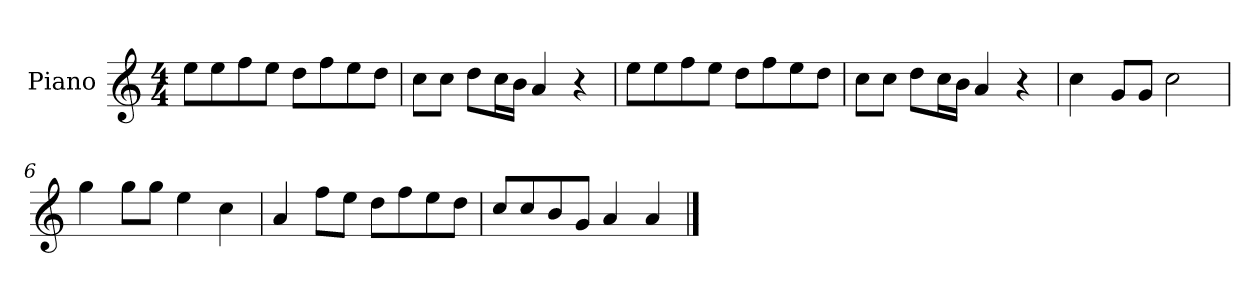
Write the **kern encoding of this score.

**kern
*part1
*staff1
*I"Piano
*I'P-no
*clefG2
*k[]
*M4/4
*MM90
=1
8ee\L
8ee\
8ff\
8ee\J
8dd\L
8ff\
8ee\
8dd\J
=2
8cc\L
8cc\J
8dd\L
16cc\L
16b\JJ
4a/
4r
=3
8ee\L
8ee\
8ff\
8ee\J
8dd\L
8ff\
8ee\
8dd\J
=4
8cc\L
8cc\J
8dd\L
16cc\L
16b\JJ
4a/
4r
=5
4cc\
8g/L
8g/J
2cc\
=6
4gg\
8gg\L
8gg\J
4ee\
4cc\
!!LO:LB:g=z
=7
4a/
8ff\L
8ee\J
8dd\L
8ff\
8ee\
8dd\J
=8
8cc/L
8cc/
8b/
8g/J
4a/
4a/
==
*-
